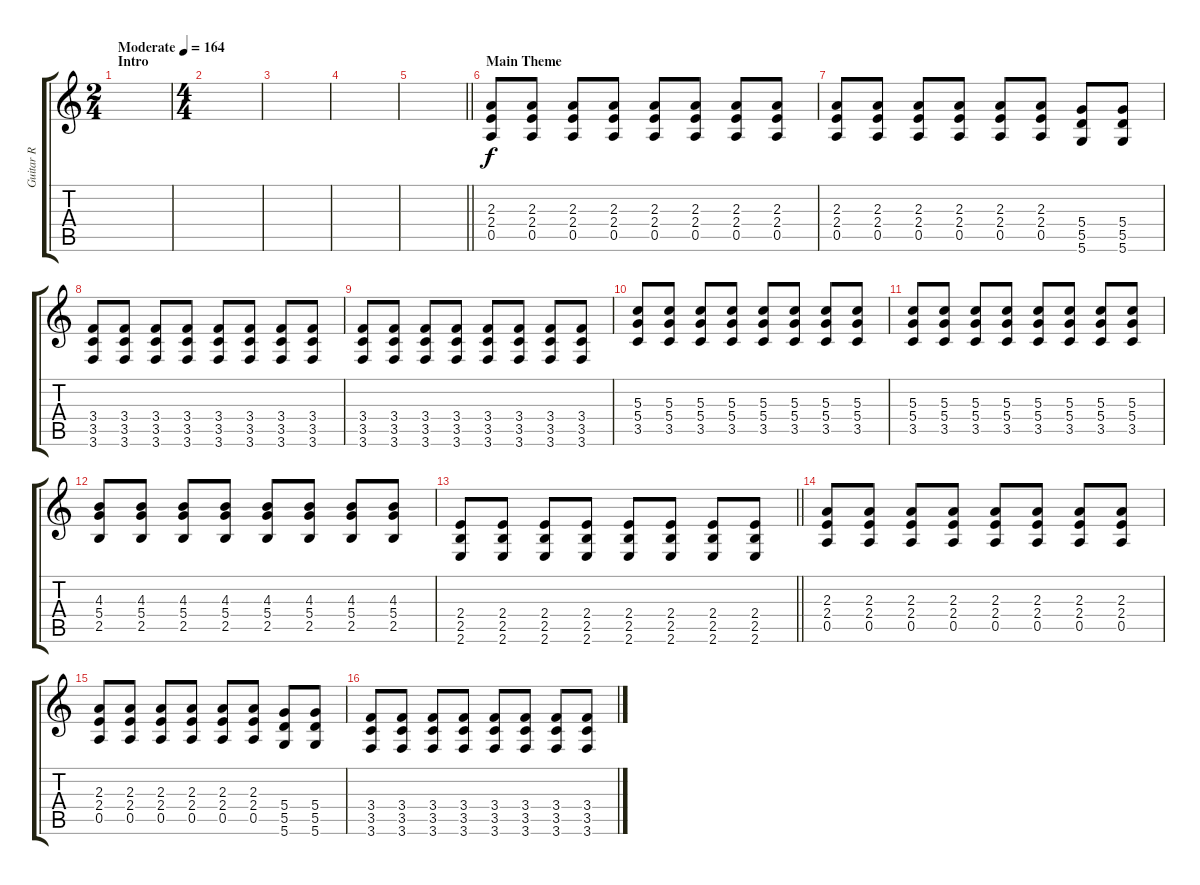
\track ("Guitar R" "Guitar R") {instrument overdrivenguitar}
\staff {score tabs}
\tuning (E4 B3 G3 D3 A2 D2) {hide}
\ts (2 4)
\section ("" "Intro")
\tempo (164 "Moderate")
\clef g2
\ks c
|
\ts (4 4)
|
|
|
\barLineRight lightlight
|
\section ("" "Main Theme")
(2.3 2.4 0.5).8 (2.3 2.4 0.5).8 (2.3 2.4 0.5).8 (2.3 2.4 0.5).8 (2.3 2.4 0.5).8 (2.3 2.4 0.5).8 (2.3 2.4 0.5).8 (2.3 2.4 0.5).8 |
(2.3 2.4 0.5).8 (2.3 2.4 0.5).8 (2.3 2.4 0.5).8 (2.3 2.4 0.5).8 (2.3 2.4 0.5).8 (2.3 2.4 0.5).8 (5.4 5.5 5.6).8 (5.4 5.5 5.6).8 |
(3.4 3.5 3.6).8 (3.4 3.5 3.6).8 (3.4 3.5 3.6).8 (3.4 3.5 3.6).8 (3.4 3.5 3.6).8 (3.4 3.5 3.6).8 (3.4 3.5 3.6).8 (3.4 3.5 3.6).8 |
(3.4 3.5 3.6).8 (3.4 3.5 3.6).8 (3.4 3.5 3.6).8 (3.4 3.5 3.6).8 (3.4 3.5 3.6).8 (3.4 3.5 3.6).8 (3.4 3.5 3.6).8 (3.4 3.5 3.6).8 |
(5.3 5.4 3.5).8 (5.3 5.4 3.5).8 (5.3 5.4 3.5).8 (5.3 5.4 3.5).8 (5.3 5.4 3.5).8 (5.3 5.4 3.5).8 (5.3 5.4 3.5).8 (5.3 5.4 3.5).8 |
(5.3 5.4 3.5).8 (5.3 5.4 3.5).8 (5.3 5.4 3.5).8 (5.3 5.4 3.5).8 (5.3 5.4 3.5).8 (5.3 5.4 3.5).8 (5.3 5.4 3.5).8 (5.3 5.4 3.5).8 |
(4.3 5.4 2.5).8 (4.3 5.4 2.5).8 (4.3 5.4 2.5).8 (4.3 5.4 2.5).8 (4.3 5.4 2.5).8 (4.3 5.4 2.5).8 (4.3 5.4 2.5).8 (4.3 5.4 2.5).8 |
\barLineRight lightlight
(2.4 2.5 2.6).8 (2.4 2.5 2.6).8 (2.4 2.5 2.6).8 (2.4 2.5 2.6).8 (2.4 2.5 2.6).8 (2.4 2.5 2.6).8 (2.4 2.5 2.6).8 (2.4 2.5 2.6).8 |
(2.3 2.4 0.5).8 (2.3 2.4 0.5).8 (2.3 2.4 0.5).8 (2.3 2.4 0.5).8 (2.3 2.4 0.5).8 (2.3 2.4 0.5).8 (2.3 2.4 0.5).8 (2.3 2.4 0.5).8 |
(2.3 2.4 0.5).8 (2.3 2.4 0.5).8 (2.3 2.4 0.5).8 (2.3 2.4 0.5).8 (2.3 2.4 0.5).8 (2.3 2.4 0.5).8 (5.4 5.5 5.6).8 (5.4 5.5 5.6).8 |
(3.4 3.5 3.6).8 (3.4 3.5 3.6).8 (3.4 3.5 3.6).8 (3.4 3.5 3.6).8 (3.4 3.5 3.6).8 (3.4 3.5 3.6).8 (3.4 3.5 3.6).8 (3.4 3.5 3.6).8
